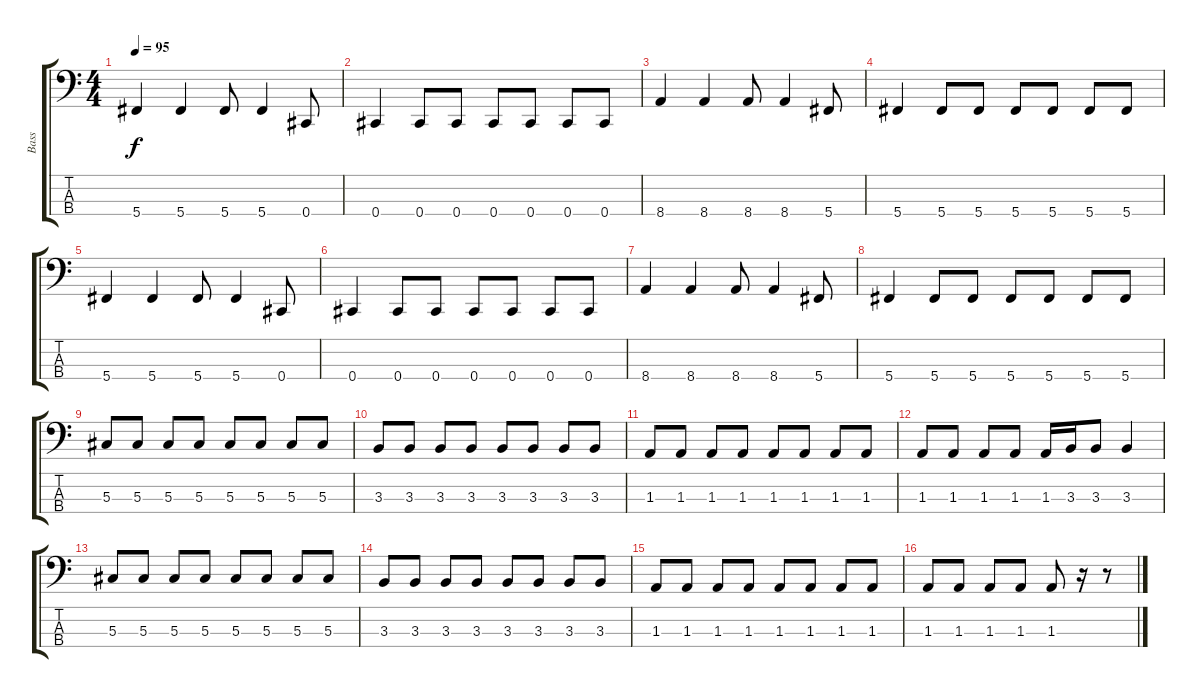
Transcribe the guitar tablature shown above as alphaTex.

\track ("Bass" "Bass") {instrument electricbassfinger}
\staff {score tabs}
\tuning (Gb2 Db2 Ab1 Db1) {hide}
\ts (4 4)
\tempo 95
\clef f4
\ks c
5.4.4{dy f instrument electricbassfinger} 5.4.4 5.4.8 5.4.4 0.4.8 |
0.4.4 0.4.8 0.4.8 0.4.8 0.4.8 0.4.8 0.4.8 |
8.4.4 8.4.4 8.4.8 8.4.4 5.4.8 |
5.4.4 5.4.8 5.4.8 5.4.8 5.4.8 5.4.8 5.4.8 |
5.4.4 5.4.4 5.4.8 5.4.4 0.4.8 |
0.4.4 0.4.8 0.4.8 0.4.8 0.4.8 0.4.8 0.4.8 |
8.4.4 8.4.4 8.4.8 8.4.4 5.4.8 |
5.4.4 5.4.8 5.4.8 5.4.8 5.4.8 5.4.8 5.4.8 |
5.3.8 5.3.8 5.3.8 5.3.8 5.3.8 5.3.8 5.3.8 5.3.8 |
3.3.8 3.3.8 3.3.8 3.3.8 3.3.8 3.3.8 3.3.8 3.3.8 |
1.3.8 1.3.8 1.3.8 1.3.8 1.3.8 1.3.8 1.3.8 1.3.8 |
1.3.8 1.3.8 1.3.8 1.3.8 1.3.16 3.3.16 3.3.8 3.3.4 |
5.3.8 5.3.8 5.3.8 5.3.8 5.3.8 5.3.8 5.3.8 5.3.8 |
3.3.8 3.3.8 3.3.8 3.3.8 3.3.8 3.3.8 3.3.8 3.3.8 |
1.3.8 1.3.8 1.3.8 1.3.8 1.3.8 1.3.8 1.3.8 1.3.8 |
1.3.8 1.3.8 1.3.8 1.3.8 1.3.8 r.16 r.8
